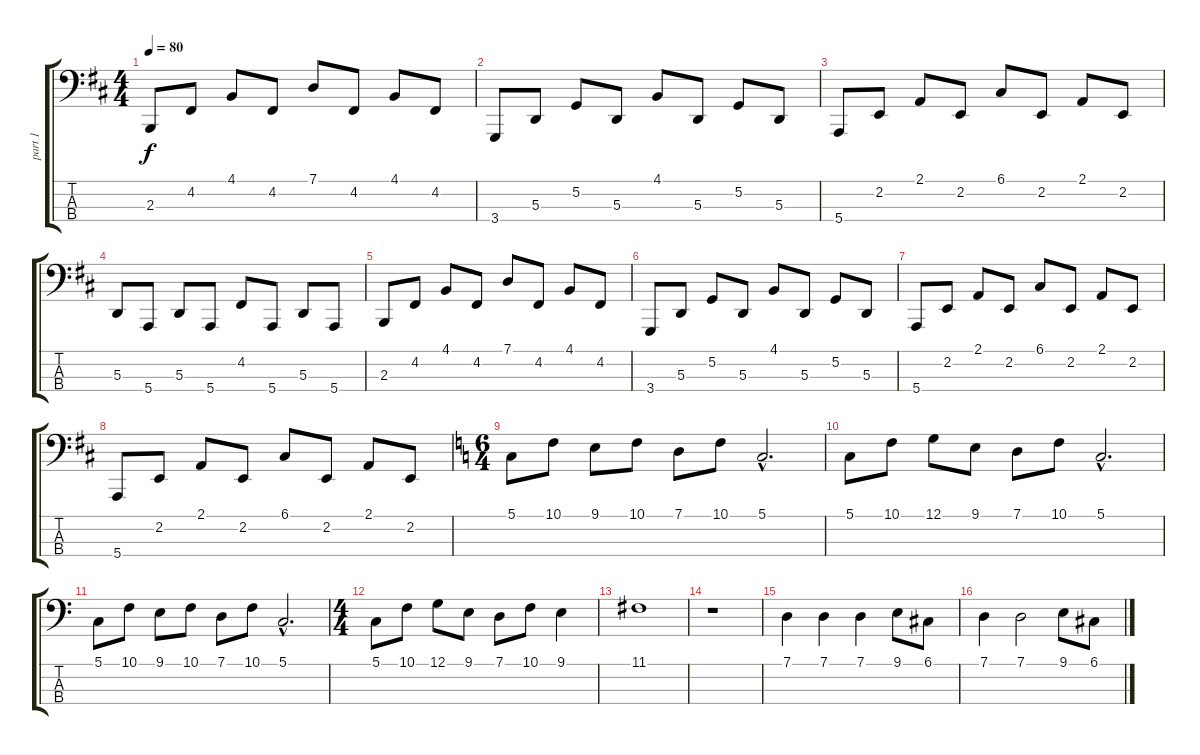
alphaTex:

\track ("part 1" "part 1") {instrument cello}
\staff {score tabs}
\tuning (G2 D2 A1 E1) {hide}
\ts (4 4)
\tempo 80
\clef f4
\ks d
2.3.8{dy f} 4.2.8 4.1.8 4.2.8 7.1.8 4.2.8 4.1.8 4.2.8 |
3.4.8 5.3.8 5.2.8 5.3.8 4.1.8 5.3.8 5.2.8 5.3.8 |
5.4.8 2.2.8 2.1.8 2.2.8 6.1.8 2.2.8 2.1.8 2.2.8 |
5.3.8 5.4.8 5.3.8 5.4.8 4.2.8 5.4.8 5.3.8 5.4.8 |
2.3.8 4.2.8 4.1.8 4.2.8 7.1.8 4.2.8 4.1.8 4.2.8 |
3.4.8 5.3.8 5.2.8 5.3.8 4.1.8 5.3.8 5.2.8 5.3.8 |
5.4.8 2.2.8 2.1.8 2.2.8 6.1.8 2.2.8 2.1.8 2.2.8 |
5.4.8 2.2.8 2.1.8 2.2.8 6.1.8 2.2.8 2.1.8 2.2.8 |
\ts (6 4)
\ks c
5.1.8 10.1.8 9.1.8 10.1.8 7.1.8 10.1.8 5.1{hac}.2{d} |
5.1.8 10.1.8 12.1.8 9.1.8 7.1.8 10.1.8 5.1{hac}.2{d} |
5.1.8 10.1.8 9.1.8 10.1.8 7.1.8 10.1.8 5.1{hac}.2{d} |
\ts (4 4)
5.1.8 10.1.8 12.1.8 9.1.8 7.1.8 10.1.8 9.1.4 |
11.1.1 |
r.1 |
7.1.4 7.1.4 7.1.4 9.1.8 6.1.8 |
7.1.4 7.1.2 9.1.8 6.1.8
